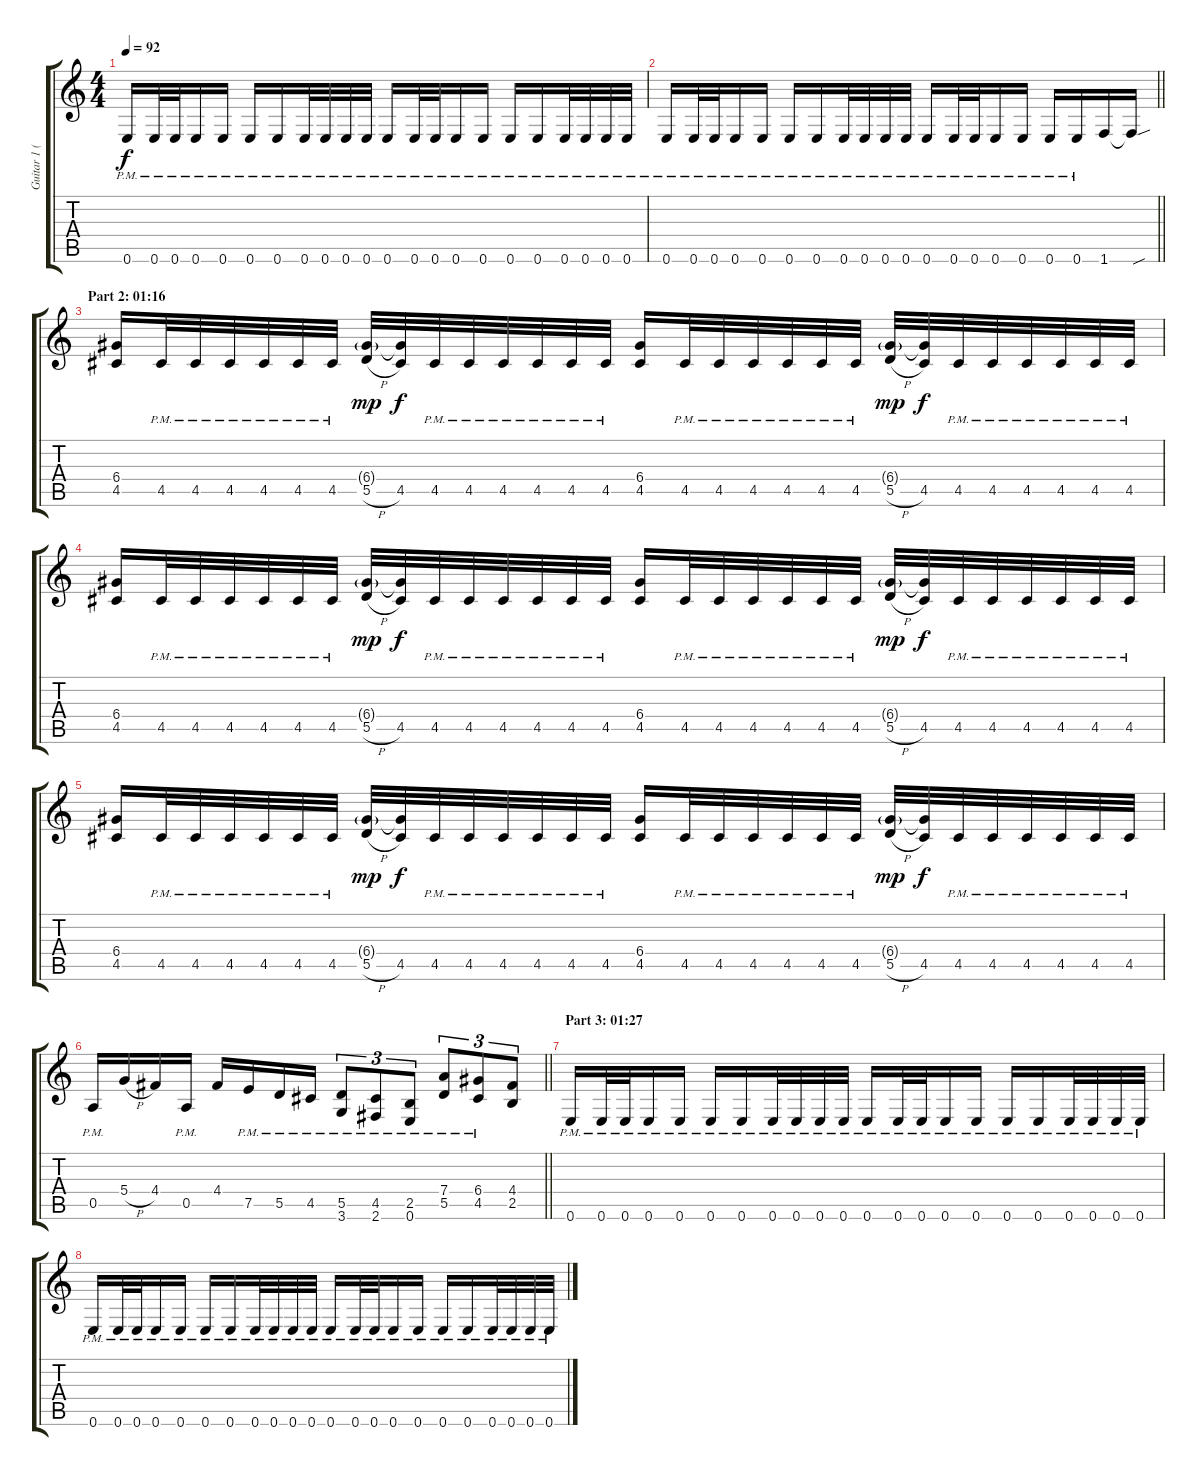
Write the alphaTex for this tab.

\track ("Guitar 1 (Distortion)" "Guitar 1 (") {instrument distortionguitar}
\staff {score tabs}
\tuning (E4 B3 G3 D3 A2 E2) {hide}
\ts (4 4)
\tempo 92
\clef g2
\ks c
0.6{pm}.16{dy f} 0.6{pm}.32 0.6{pm}.32 0.6{pm}.16 0.6{pm}.16 0.6{pm}.16 0.6{pm}.16 0.6{pm}.32 0.6{pm}.32 0.6{pm}.32 0.6{pm}.32 0.6{pm}.16 0.6{pm}.32 0.6{pm}.32 0.6{pm}.16 0.6{pm}.16 0.6{pm}.16 0.6{pm}.16 0.6{pm}.32 0.6{pm}.32 0.6{pm}.32 0.6{pm}.32 |
\barLineRight lightlight
0.6{pm}.16 0.6{pm}.32 0.6{pm}.32 0.6{pm}.16 0.6{pm}.16 0.6{pm}.16 0.6{pm}.16 0.6{pm}.32 0.6{pm}.32 0.6{pm}.32 0.6{pm}.32 0.6{pm}.16 0.6{pm}.32 0.6{pm}.32 0.6{pm}.16 0.6{pm}.16 0.6{pm}.16 0.6{pm}.16 1.6.16 1.6{sou t}.16 |
\section ("" "Part 2: 01:16")
(6.4 4.5).16 4.5{pm}.32 4.5{pm}.32 4.5{pm}.32 4.5{pm}.32 4.5{pm}.32 4.5{pm}.32 (6.4{g} 5.5{h}).32{dy mp} (6.4{t} 4.5).32{dy f} 4.5{pm}.32 4.5{pm}.32 4.5{pm}.32 4.5{pm}.32 4.5{pm}.32 4.5{pm}.32 (6.4 4.5).16 4.5{pm}.32 4.5{pm}.32 4.5{pm}.32 4.5{pm}.32 4.5{pm}.32 4.5{pm}.32 (6.4{g} 5.5{h}).32{dy mp} (6.4{t} 4.5).32{dy f} 4.5{pm}.32 4.5{pm}.32 4.5{pm}.32 4.5{pm}.32 4.5{pm}.32 4.5{pm}.32 |
(6.4 4.5).16 4.5{pm}.32 4.5{pm}.32 4.5{pm}.32 4.5{pm}.32 4.5{pm}.32 4.5{pm}.32 (6.4{g} 5.5{h}).32{dy mp} (6.4{t} 4.5).32{dy f} 4.5{pm}.32 4.5{pm}.32 4.5{pm}.32 4.5{pm}.32 4.5{pm}.32 4.5{pm}.32 (6.4 4.5).16 4.5{pm}.32 4.5{pm}.32 4.5{pm}.32 4.5{pm}.32 4.5{pm}.32 4.5{pm}.32 (6.4{g} 5.5{h}).32{dy mp} (6.4{t} 4.5).32{dy f} 4.5{pm}.32 4.5{pm}.32 4.5{pm}.32 4.5{pm}.32 4.5{pm}.32 4.5{pm}.32 |
(6.4 4.5).16 4.5{pm}.32 4.5{pm}.32 4.5{pm}.32 4.5{pm}.32 4.5{pm}.32 4.5{pm}.32 (6.4{g} 5.5{h}).32{dy mp} (6.4{t} 4.5).32{dy f} 4.5{pm}.32 4.5{pm}.32 4.5{pm}.32 4.5{pm}.32 4.5{pm}.32 4.5{pm}.32 (6.4 4.5).16 4.5{pm}.32 4.5{pm}.32 4.5{pm}.32 4.5{pm}.32 4.5{pm}.32 4.5{pm}.32 (6.4{g} 5.5{h}).32{dy mp} (6.4{t} 4.5).32{dy f} 4.5{pm}.32 4.5{pm}.32 4.5{pm}.32 4.5{pm}.32 4.5{pm}.32 4.5{pm}.32 |
\barLineRight lightlight
0.5{pm}.16 5.4{h}.16 4.4.16 0.5{pm}.16 4.4.16 7.5{pm}.16 5.5{pm}.16 4.5{pm}.16 (5.5{pm} 3.6{pm}).8{tu (3 2)} (4.5{pm} 2.6{pm}).8{tu (3 2)} (2.5{pm} 0.6{pm}).8{tu (3 2)} (7.4{pm} 5.5{pm}).8{tu (3 2)} (6.4{pm} 4.5{pm}).8{tu (3 2)} (4.4 2.5).8{tu (3 2)} |
\section ("" "Part 3: 01:27")
0.6{pm}.16 0.6{pm}.32 0.6{pm}.32 0.6{pm}.16 0.6{pm}.16 0.6{pm}.16 0.6{pm}.16 0.6{pm}.32 0.6{pm}.32 0.6{pm}.32 0.6{pm}.32 0.6{pm}.16 0.6{pm}.32 0.6{pm}.32 0.6{pm}.16 0.6{pm}.16 0.6{pm}.16 0.6{pm}.16 0.6{pm}.32 0.6{pm}.32 0.6{pm}.32 0.6{pm}.32 |
0.6{pm}.16 0.6{pm}.32 0.6{pm}.32 0.6{pm}.16 0.6{pm}.16 0.6{pm}.16 0.6{pm}.16 0.6{pm}.32 0.6{pm}.32 0.6{pm}.32 0.6{pm}.32 0.6{pm}.16 0.6{pm}.32 0.6{pm}.32 0.6{pm}.16 0.6{pm}.16 0.6{pm}.16 0.6{pm}.16 0.6{pm}.32 0.6{pm}.32 0.6{pm}.32 0.6{pm}.32
